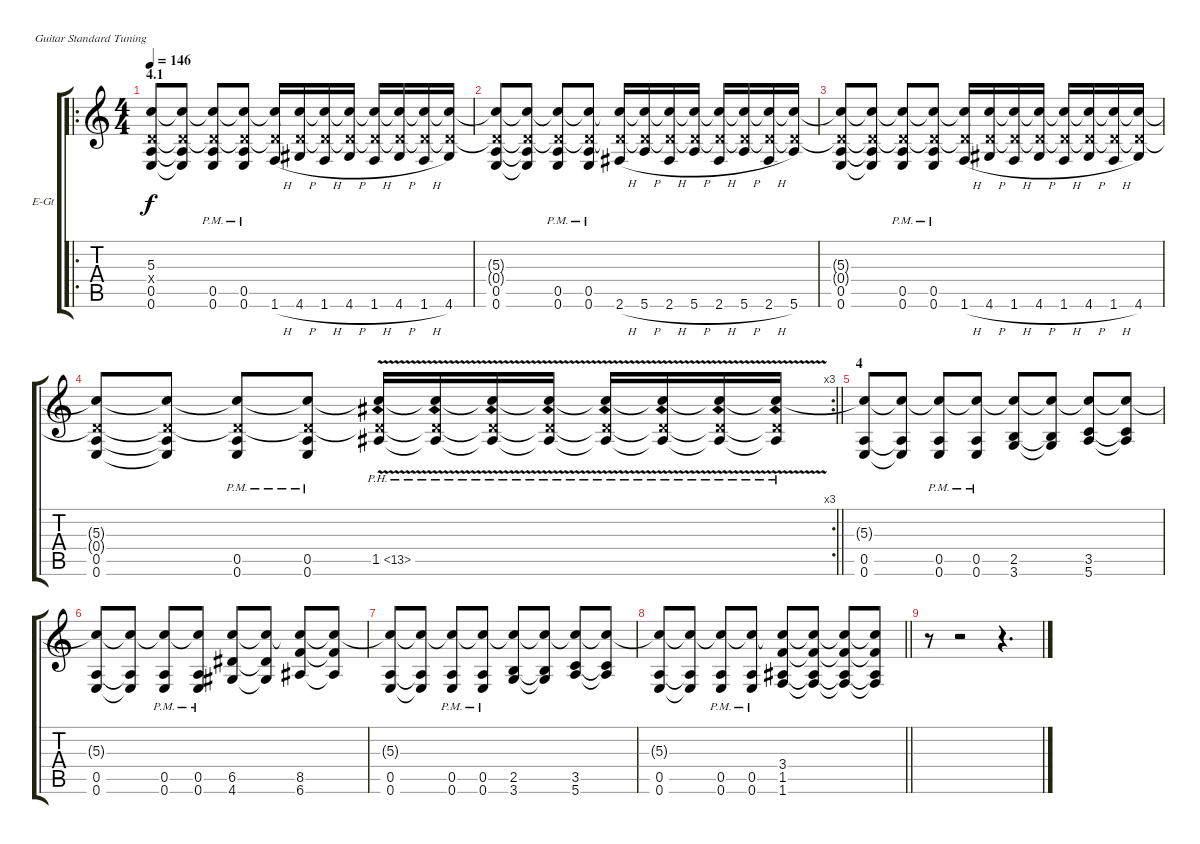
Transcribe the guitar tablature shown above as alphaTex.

\bracketExtendMode groupsimilarinstruments
\firstSystemTrackNameOrientation horizontal
\otherSystemsTrackNameOrientation horizontal
\track ("Gitar 2 (+ B)" "E-Gt") {instrument distortionguitar}
\staff {score tabs}
\tuning (E4 B3 G3 D3 A2 E2)
\ro
\ts (4 4)
\section ("" "4.1")
\tempo 146
\clef g2
\ks c
(0.5 0.6 0.4{x t} 5.3{t}).8{dy f} (0.5{t} 0.6{t} 0.4{x t} 5.3{t}).8 (0.5 0.6{pm} 0.4{x t} 5.3{t}).8 (0.5 0.6{pm} 0.4{x t} 5.3{t}).8 (1.6{h} 0.4{x t} 5.3{t}).16 (4.6{h} 0.4{x t} 5.3{t}).16 (1.6{h} 0.4{x t} 5.3{t}).16 (4.6{h} 0.4{x t} 5.3{t}).16 (1.6{h} 0.4{x t} 5.3{t}).16 (4.6{h} 0.4{x t} 5.3{t}).16 (1.6{h} 0.4{x t} 5.3{t}).16 (4.6 0.4{x t} 5.3{t}).16 |
(0.5 0.6 0.4{x t} 5.3{t}).8 (0.5{t} 0.6{t} 0.4{x t} 5.3{t}).8 (0.5 0.6{pm} 0.4{x t} 5.3{t}).8 (0.5 0.6{pm} 0.4{x t} 5.3{t}).8 (2.6{h} 0.4{x t} 5.3{t}).16 (5.6{h} 0.4{x t} 5.3{t}).16 (2.6{h} 0.4{x t} 5.3{t}).16 (5.6{h} 0.4{x t} 5.3{t}).16 (2.6{h} 0.4{x t} 5.3{t}).16 (5.6{h} 0.4{x t} 5.3{t}).16 (2.6{h} 0.4{x t} 5.3{t}).16 (5.6 0.4{x t} 5.3{t}).16 |
(0.5 0.6 0.4{x t} 5.3{t}).8 (0.5{t} 0.6{t} 0.4{x t} 5.3{t}).8 (0.5 0.6{pm} 0.4{x t} 5.3{t}).8 (0.5 0.6{pm} 0.4{x t} 5.3{t}).8 (1.6{h} 0.4{x t} 5.3{t}).16 (4.6{h} 0.4{x t} 5.3{t}).16 (1.6{h} 0.4{x t} 5.3{t}).16 (4.6{h} 0.4{x t} 5.3{t}).16 (1.6{h} 0.4{x t} 5.3{t}).16 (4.6{h} 0.4{x t} 5.3{t}).16 (1.6{h} 0.4{x t} 5.3{t}).16 (4.6 0.4{x t} 5.3{t}).16 |
\rc 3
\barLineRight lightlight
(0.5 0.6 0.4{x t} 5.3{t}).8 (0.5{t} 0.6{t} 0.4{x t} 5.3{t}).8 (0.5 0.6{pm} 0.4{x t} 5.3{t}).8 (0.5 0.6{pm} 0.4{x t} 5.3{t}).8 (1.5{ph 12 v} 0.4{x t} 5.3{t}).16 (0.4{x t} 1.5{ph 12 v t} 5.3{t}).16 (0.4{x t} 1.5{ph 12 v t} 5.3{t}).16 (0.4{x t} 1.5{ph 12 v t} 5.3{t}).16 (0.4{x t} 1.5{ph 12 v t} 5.3{t}).16 (0.4{x t} 1.5{ph 12 v t} 5.3{t}).16 (0.4{x t} 1.5{ph 12 v t} 5.3{t}).16 (0.4{x t} 1.5{ph 12 v t} 5.3{t}).16 |
\section ("" "4")
(0.5 0.6 5.3{t}).8 (0.5{t} 0.6{t} 5.3{t}).8 (0.5{pm} 0.6{pm} 5.3{t}).8 (0.5{pm} 0.6{pm} 5.3{t}).8 (2.5 3.6 5.3{t}).8 (2.5{t} 3.6{t} 5.3{t}).8 (3.5 5.6 5.3{t}).8 (3.5{t} 5.6{t} 5.3{t}).8 |
(0.5 0.6 5.3{t}).8 (0.5{t} 0.6{t} 5.3{t}).8 (0.5{pm} 0.6{pm} 5.3{t}).8 (0.5{pm} 0.6{pm} 5.3{t}).8 (6.5 4.6 5.3{t}).8 (6.5{t} 4.6{t} 5.3{t}).8 (8.5 6.6 5.3{t}).8 (8.5{t} 6.6{t} 5.3{t}).8 |
(0.5 0.6 5.3{t}).8 (0.5{t} 0.6{t} 5.3{t}).8 (0.5 0.6{pm} 5.3{t}).8 (0.5 0.6{pm} 5.3{t}).8 (2.5 3.6 5.3{t}).8 (2.5{t} 3.6{t} 5.3{t}).8 (3.5 5.6 5.3{t}).8 (3.5{t} 5.6{t} 5.3{t}).8 |
\barLineRight lightlight
(0.5 0.6 5.3{t}).8 (0.5{t} 0.6{t} 5.3{t}).8 (0.5 0.6{pm} 5.3{t}).8 (0.5{pm} 0.6 5.3{t}).8 (3.4 1.5 1.6 5.3{t}).8 (5.3{t} 3.4{t} 1.5{t} 1.6{t}).8 (5.3{t} 3.4{t} 1.5{t} 1.6{t}).8 (5.3{t} 3.4{t} 1.5{t} 1.6{t}).8 |
r.8 r.2 r.4{d}
